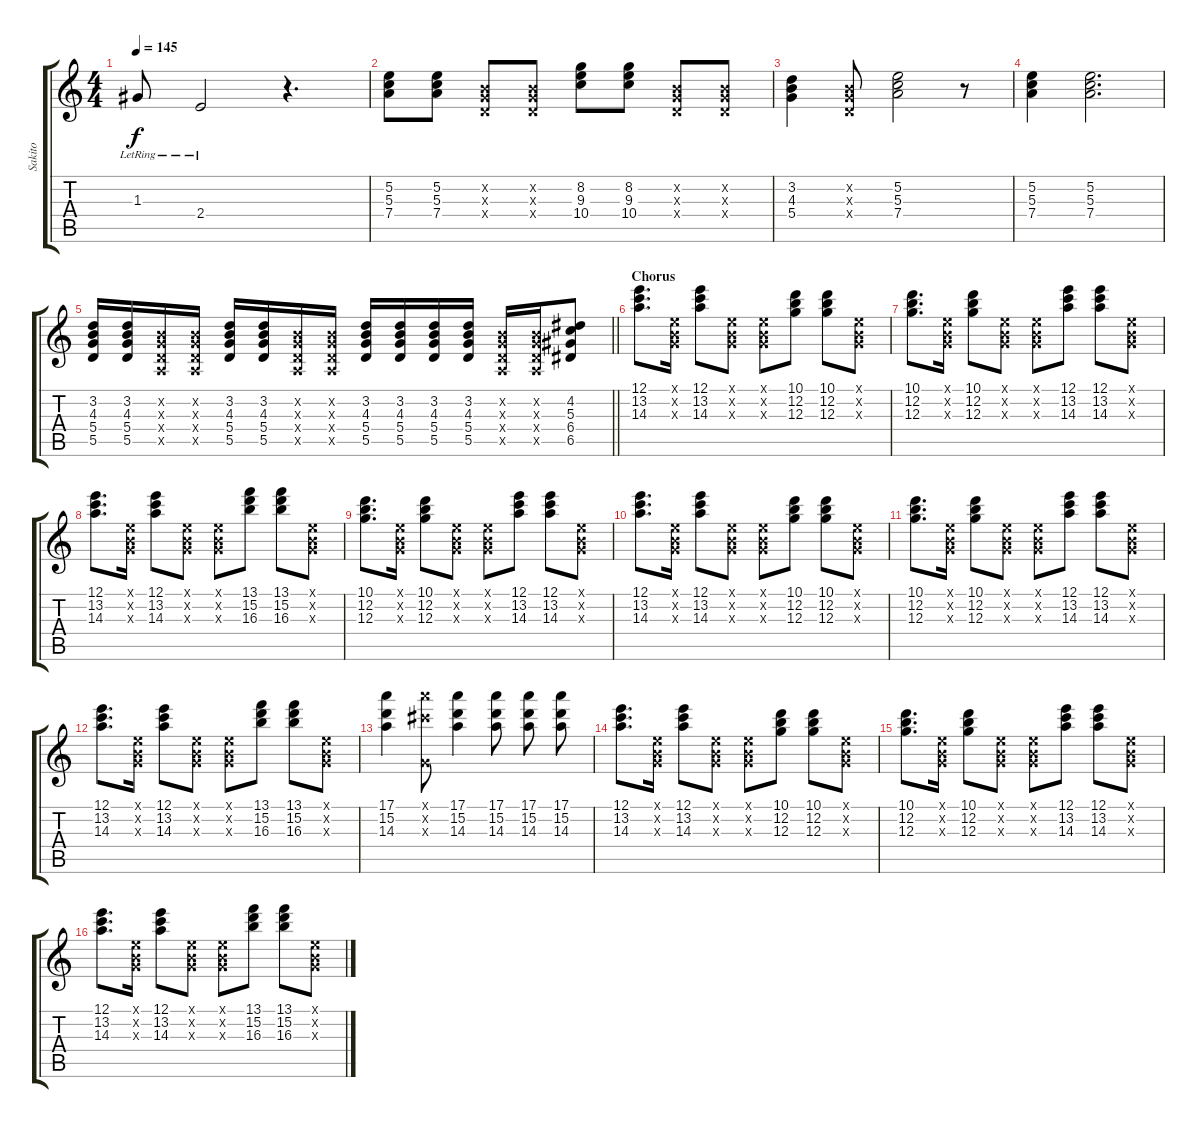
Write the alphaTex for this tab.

\track ("Sakito" "Sakito") {instrument overdrivenguitar}
\staff {score tabs}
\tuning (E4 B3 G3 D3 A2 E2) {hide}
\ts (4 4)
\tempo 145
\clef g2
\ks c
1.3{lr}.8{dy f} 2.4{lr}.2 r.4{d} |
(5.2 5.3 7.4).8 (5.2 5.3 7.4).8 (0.2{x} 0.3{x} 0.4{x}).8 (0.2{x} 0.3{x} 0.4{x}).8 (8.2 9.3 10.4).8 (8.2 9.3 10.4).8 (0.2{x} 0.3{x} 0.4{x}).8 (0.2{x} 0.3{x} 0.4{x}).8 |
(3.2 4.3 5.4).4 (0.2{x} 0.3{x} 0.4{x}).8 (5.2 5.3 7.4).2 r.8 |
(5.2 5.3 7.4).4 (5.2 5.3 7.4).2{d} |
\barLineRight lightlight
(3.2 4.3 5.4 5.5).16 (3.2 4.3 5.4 5.5).16 (0.2{x} 0.3{x} 0.4{x} 0.5{x}).16 (0.2{x} 0.3{x} 0.4{x} 0.5{x}).16 (3.2 4.3 5.4 5.5).16 (3.2 4.3 5.4 5.5).16 (0.2{x} 0.3{x} 0.4{x} 0.5{x}).16 (0.2{x} 0.3{x} 0.4{x} 0.5{x}).16 (3.2 4.3 5.4 5.5).16 (3.2 4.3 5.4 5.5).16 (3.2 4.3 5.4 5.5).16 (3.2 4.3 5.4 5.5).16 (0.2{x} 0.3{x} 0.4{x} 0.5{x}).16 (0.2{x} 0.3{x} 0.4{x} 0.5{x}).16 (4.2 5.3 6.4 6.5).8 |
\section ("" "Chorus")
(12.1 13.2 14.3).8{d instrument overdrivenguitar} (0.1{x} 0.2{x} 0.3{x}).16 (12.1 13.2 14.3).8 (0.1{x} 0.2{x} 0.3{x}).8 (0.1{x} 0.2{x} 0.3{x}).8 (10.1 12.2 12.3).8 (10.1 12.2 12.3).8 (0.1{x} 0.2{x} 0.3{x}).8 |
(10.1 12.2 12.3).8{d} (0.1{x} 0.2{x} 0.3{x}).16 (10.1 12.2 12.3).8 (0.1{x} 0.2{x} 0.3{x}).8 (0.1{x} 0.2{x} 0.3{x}).8 (12.1 13.2 14.3).8 (12.1 13.2 14.3).8 (0.1{x} 0.2{x} 0.3{x}).8 |
(12.1 13.2 14.3).8{d} (0.1{x} 0.2{x} 0.3{x}).16 (12.1 13.2 14.3).8 (0.1{x} 0.2{x} 0.3{x}).8 (0.1{x} 0.2{x} 0.3{x}).8 (13.1 15.2 16.3).8 (13.1 15.2 16.3).8 (0.1{x} 0.2{x} 0.3{x}).8 |
(10.1 12.2 12.3).8{d} (0.1{x} 0.2{x} 0.3{x}).16 (10.1 12.2 12.3).8 (0.1{x} 0.2{x} 0.3{x}).8 (0.1{x} 0.2{x} 0.3{x}).8 (12.1 13.2 14.3).8 (12.1 13.2 14.3).8 (0.1{x} 0.2{x} 0.3{x}).8 |
(12.1 13.2 14.3).8{d} (0.1{x} 0.2{x} 0.3{x}).16 (12.1 13.2 14.3).8 (0.1{x} 0.2{x} 0.3{x}).8 (0.1{x} 0.2{x} 0.3{x}).8 (10.1 12.2 12.3).8 (10.1 12.2 12.3).8 (0.1{x} 0.2{x} 0.3{x}).8 |
(10.1 12.2 12.3).8{d} (0.1{x} 0.2{x} 0.3{x}).16 (10.1 12.2 12.3).8 (0.1{x} 0.2{x} 0.3{x}).8 (0.1{x} 0.2{x} 0.3{x}).8 (12.1 13.2 14.3).8 (12.1 13.2 14.3).8 (0.1{x} 0.2{x} 0.3{x}).8 |
(12.1 13.2 14.3).8{d} (0.1{x} 0.2{x} 0.3{x}).16 (12.1 13.2 14.3).8 (0.1{x} 0.2{x} 0.3{x}).8 (0.1{x} 0.2{x} 0.3{x}).8 (13.1 15.2 16.3).8 (13.1 15.2 16.3).8 (0.1{x} 0.2{x} 0.3{x}).8 |
(17.1 15.2 14.3).4 (17.1{x} 14.2{x} 0.3{x}).8 (17.1 15.2 14.3).4{beam split} (17.1 15.2 14.3).8{beam split} (17.1 15.2 14.3).8{beam split} (17.1 15.2 14.3).8 |
(12.1 13.2 14.3).8{d} (0.1{x} 0.2{x} 0.3{x}).16 (12.1 13.2 14.3).8 (0.1{x} 0.2{x} 0.3{x}).8 (0.1{x} 0.2{x} 0.3{x}).8 (10.1 12.2 12.3).8 (10.1 12.2 12.3).8 (0.1{x} 0.2{x} 0.3{x}).8 |
(10.1 12.2 12.3).8{d} (0.1{x} 0.2{x} 0.3{x}).16 (10.1 12.2 12.3).8 (0.1{x} 0.2{x} 0.3{x}).8 (0.1{x} 0.2{x} 0.3{x}).8 (12.1 13.2 14.3).8 (12.1 13.2 14.3).8 (0.1{x} 0.2{x} 0.3{x}).8 |
(12.1 13.2 14.3).8{d} (0.1{x} 0.2{x} 0.3{x}).16 (12.1 13.2 14.3).8 (0.1{x} 0.2{x} 0.3{x}).8 (0.1{x} 0.2{x} 0.3{x}).8 (13.1 15.2 16.3).8 (13.1 15.2 16.3).8 (0.1{x} 0.2{x} 0.3{x}).8
